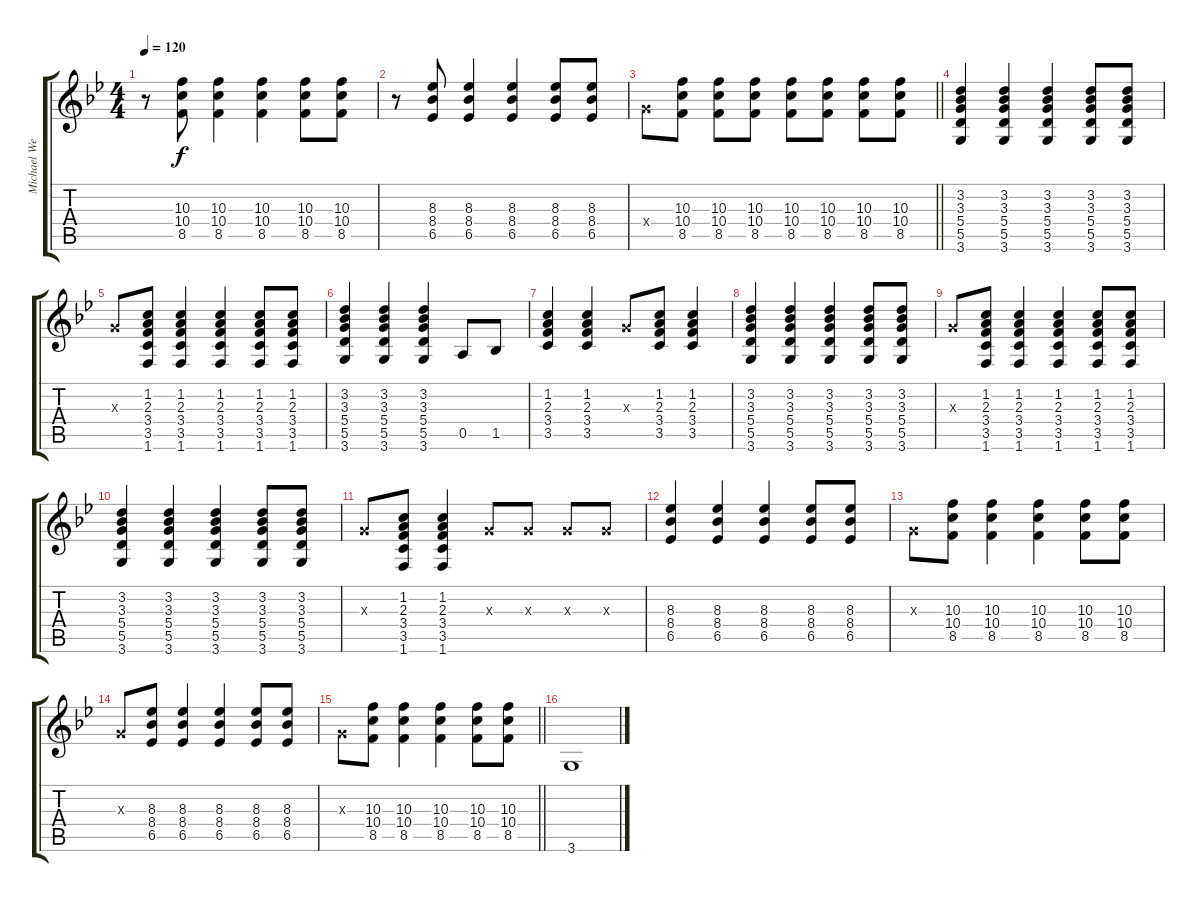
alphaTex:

\track ("Michael Weikath" "Michael We") {instrument electricguitarclean}
\staff {score tabs}
\tuning (E4 B3 G3 D3 A2 E2) {hide}
\ts (4 4)
\tempo 120
\clef g2
\ks gminor
r.8{dy f} (10.3 10.4 8.5).8 (10.3 10.4 8.5).4 (10.3 10.4 8.5).4 (10.3 10.4 8.5).8 (10.3 10.4 8.5).8 |
r.8 (8.3 8.4 6.5).8 (8.3 8.4 6.5).4 (8.3 8.4 6.5).4 (8.3 8.4 6.5).8 (8.3 8.4 6.5).8 |
\barLineRight lightlight
5.4{x}.8 (10.3 10.4 8.5).8 (10.3 10.4 8.5).8 (10.3 10.4 8.5).8 (10.3 10.4 8.5).8 (10.3 10.4 8.5).8 (10.3 10.4 8.5).8 (10.3 10.4 8.5).8 |
(3.2 3.3 5.4 5.5 3.6).4 (3.2 3.3 5.4 5.5 3.6).4 (3.2 3.3 5.4 5.5 3.6).4 (3.2 3.3 5.4 5.5 3.6).8 (3.2 3.3 5.4 5.5 3.6).8 |
0.3{x}.8 (1.2 2.3 3.4 3.5 1.6).8 (1.2 2.3 3.4 3.5 1.6).4 (1.2 2.3 3.4 3.5 1.6).4 (1.2 2.3 3.4 3.5 1.6).8 (1.2 2.3 3.4 3.5 1.6).8 |
(3.2 3.3 5.4 5.5 3.6).4 (3.2 3.3 5.4 5.5 3.6).4 (3.2 3.3 5.4 5.5 3.6).4 0.5.8 1.5.8 |
(1.2 2.3 3.4 3.5).4 (1.2 2.3 3.4 3.5).4 0.3{x}.8 (1.2 2.3 3.4 3.5).8 (1.2 2.3 3.4 3.5).4 |
(3.2 3.3 5.4 5.5 3.6).4 (3.2 3.3 5.4 5.5 3.6).4 (3.2 3.3 5.4 5.5 3.6).4 (3.2 3.3 5.4 5.5 3.6).8 (3.2 3.3 5.4 5.5 3.6).8 |
0.3{x}.8 (1.2 2.3 3.4 3.5 1.6).8 (1.2 2.3 3.4 3.5 1.6).4 (1.2 2.3 3.4 3.5 1.6).4 (1.2 2.3 3.4 3.5 1.6).8 (1.2 2.3 3.4 3.5 1.6).8 |
(3.2 3.3 5.4 5.5 3.6).4 (3.2 3.3 5.4 5.5 3.6).4 (3.2 3.3 5.4 5.5 3.6).4 (3.2 3.3 5.4 5.5 3.6).8 (3.2 3.3 5.4 5.5 3.6).8 |
0.3{x}.8 (1.2 2.3 3.4 3.5 1.6).8 (1.2 2.3 3.4 3.5 1.6).4 0.3{x}.8 0.3{x}.8 0.3{x}.8 0.3{x}.8 |
(8.3 8.4 6.5).4 (8.3 8.4 6.5).4 (8.3 8.4 6.5).4 (8.3 8.4 6.5).8 (8.3 8.4 6.5).8 |
0.3{x}.8 (10.3 10.4 8.5).8 (10.3 10.4 8.5).4 (10.3 10.4 8.5).4 (10.3 10.4 8.5).8 (10.3 10.4 8.5).8 |
0.3{x}.8 (8.3 8.4 6.5).8 (8.3 8.4 6.5).4 (8.3 8.4 6.5).4 (8.3 8.4 6.5).8 (8.3 8.4 6.5).8 |
\barLineRight lightlight
0.3{x}.8 (10.3 10.4 8.5).8 (10.3 10.4 8.5).4 (10.3 10.4 8.5).4 (10.3 10.4 8.5).8 (10.3 10.4 8.5).8 |
3.6.1
